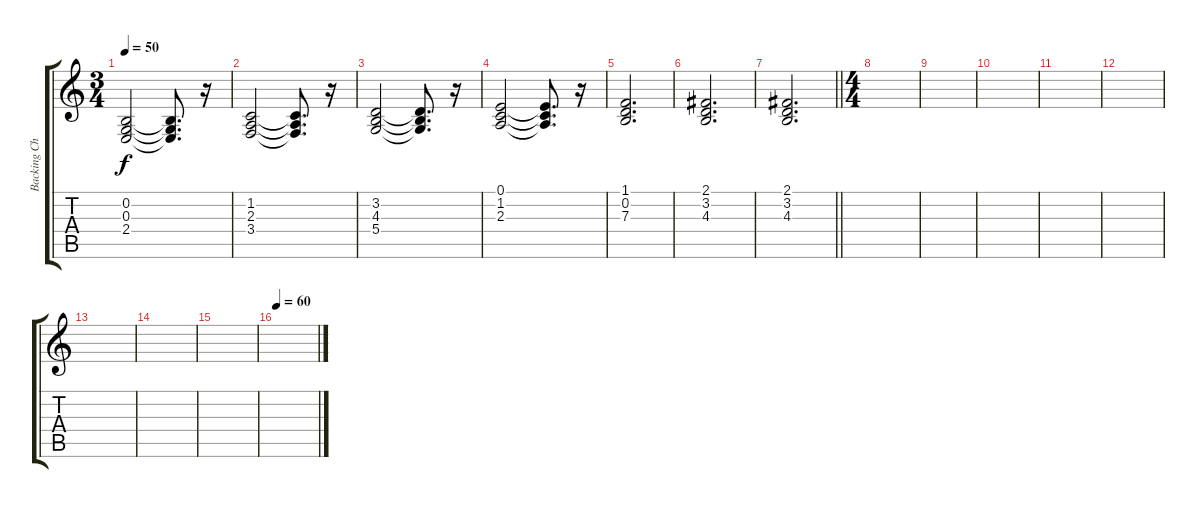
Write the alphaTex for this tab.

\track ("Backing Choir" "Backing Ch") {instrument pad4choir}
\staff {score tabs}
\tuning (E4 B3 G3 D3 A2 E2) {hide}
\ts (3 4)
\tempo 50
\clef g2
\ks c
(0.2 0.3 2.4).2{dy f} (0.2{t} 0.3{t} 2.4{t}).8{d} r.16 |
(1.2 2.3 3.4).2 (1.2{t} 2.3{t} 3.4{t}).8{d} r.16 |
(3.2 4.3 5.4).2 (3.2{t} 4.3{t} 5.4{t}).8{d} r.16 |
(0.1 1.2 2.3).2 (0.1{t} 1.2{t} 2.3{t}).8{d} r.16 |
(1.1 0.2 7.3).2{d} |
(2.1 3.2 4.3).2{d} |
\barLineRight lightlight
(2.1 3.2 4.3).2{d} |
\ts (4 4)
|
|
|
|
|
|
|
|
\tempo 60
